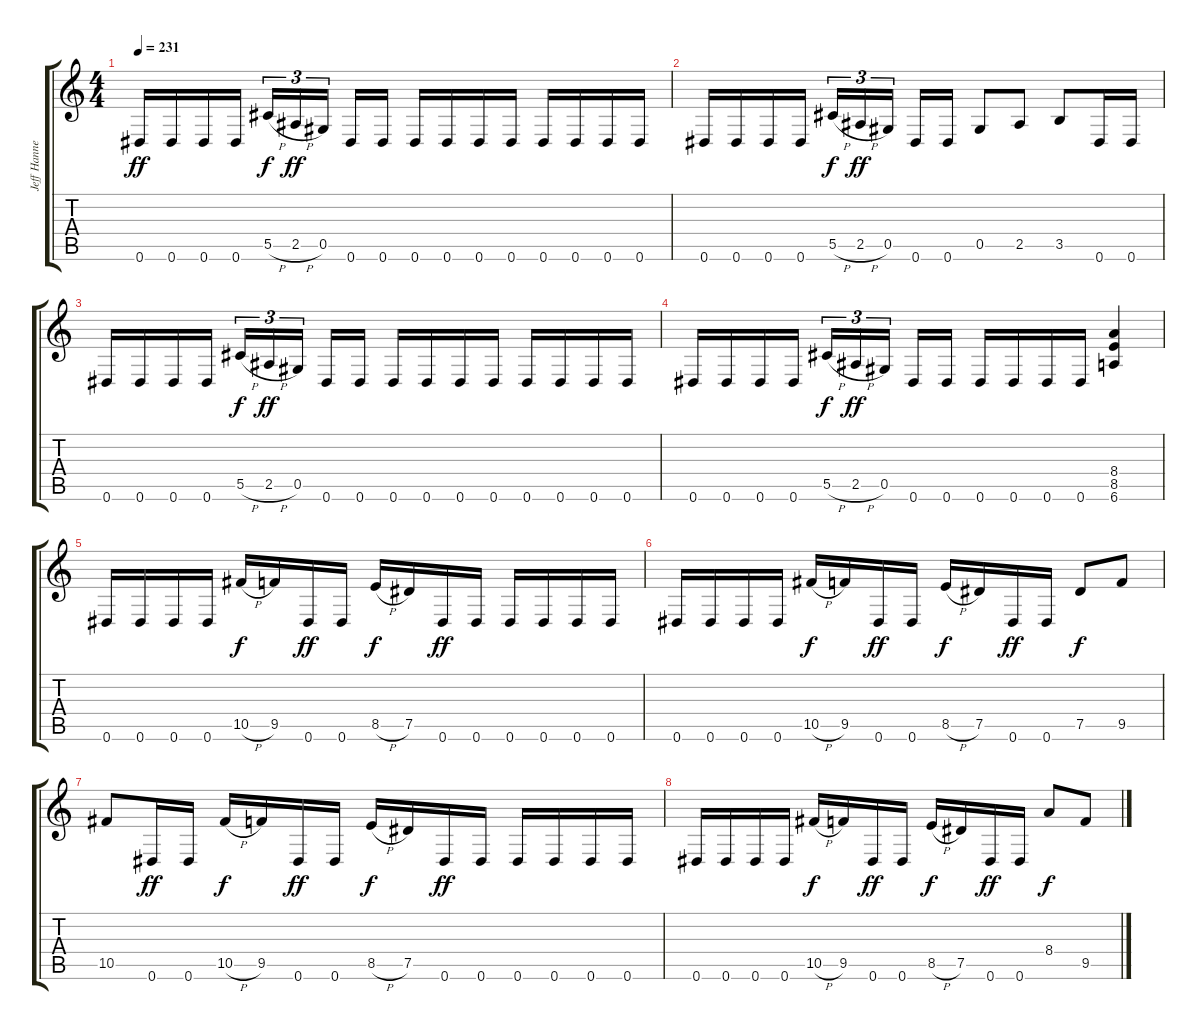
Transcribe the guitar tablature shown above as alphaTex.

\track ("Jeff Hanneman" "Jeff Hanne") {instrument distortionguitar}
\staff {score tabs}
\tuning (Eb4 Bb3 Gb3 Db3 Ab2 Eb2) {hide}
\ts (4 4)
\tempo 231
\clef g2
\ks c
0.6.16{dy ff} 0.6.16 0.6.16 0.6.16 5.5{h}.16{tu (3 2) dy f} 2.5{h}.16{tu (3 2) dy ff} 0.5.16{tu (3 2)} 0.6.16 0.6.16 0.6.16 0.6.16 0.6.16 0.6.16 0.6.16 0.6.16 0.6.16 0.6.16 |
0.6.16 0.6.16 0.6.16 0.6.16 5.5{h}.16{tu (3 2) dy f} 2.5{h}.16{tu (3 2) dy ff} 0.5.16{tu (3 2)} 0.6.16 0.6.16 0.5.8 2.5.8 3.5.8 0.6.16 0.6.16 |
0.6.16 0.6.16 0.6.16 0.6.16 5.5{h}.16{tu (3 2) dy f} 2.5{h}.16{tu (3 2) dy ff} 0.5.16{tu (3 2)} 0.6.16 0.6.16 0.6.16 0.6.16 0.6.16 0.6.16 0.6.16 0.6.16 0.6.16 0.6.16 |
0.6.16 0.6.16 0.6.16 0.6.16 5.5{h}.16{tu (3 2) dy f} 2.5{h}.16{tu (3 2) dy ff} 0.5.16{tu (3 2)} 0.6.16 0.6.16 0.6.16 0.6.16 0.6.16 0.6.16 (8.4 8.5 6.6).4 |
0.6.16 0.6.16 0.6.16 0.6.16 10.5{h}.16{dy f} 9.5.16 0.6.16{dy ff} 0.6.16 8.5{h}.16{dy f} 7.5.16 0.6.16{dy ff} 0.6.16 0.6.16 0.6.16 0.6.16 0.6.16 |
0.6.16 0.6.16 0.6.16 0.6.16 10.5{h}.16{dy f} 9.5.16 0.6.16{dy ff} 0.6.16 8.5{h}.16{dy f} 7.5.16 0.6.16{dy ff} 0.6.16 7.5.8{dy f} 9.5.8 |
10.5.8 0.6.16{dy ff} 0.6.16 10.5{h}.16{dy f} 9.5.16 0.6.16{dy ff} 0.6.16 8.5{h}.16{dy f} 7.5.16 0.6.16{dy ff} 0.6.16 0.6.16 0.6.16 0.6.16 0.6.16 |
0.6.16 0.6.16 0.6.16 0.6.16 10.5{h}.16{dy f} 9.5.16 0.6.16{dy ff} 0.6.16 8.5{h}.16{dy f} 7.5.16 0.6.16{dy ff} 0.6.16 8.4.8{dy f} 9.5.8
